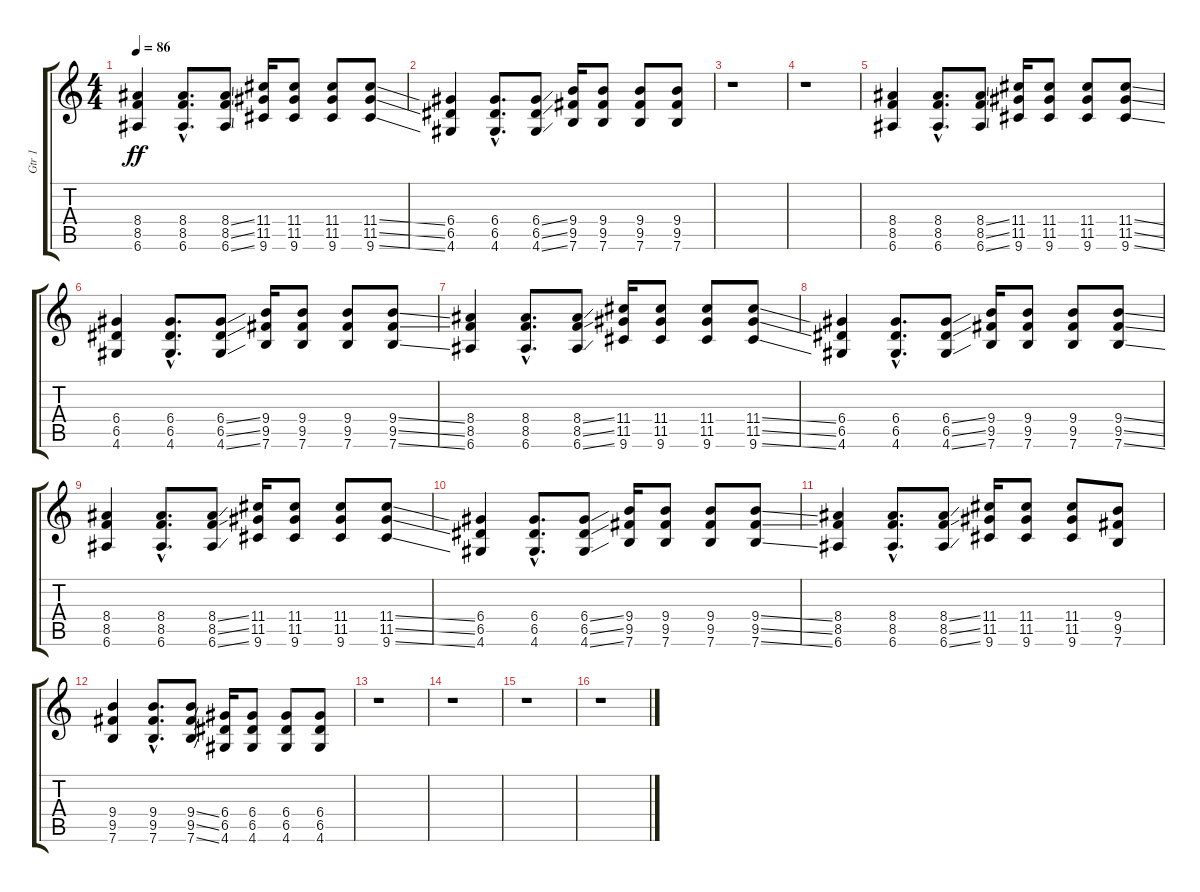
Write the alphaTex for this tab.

\track ("Gtr 1" "Gtr 1") {instrument acousticguitarsteel}
\staff {score tabs}
\tuning (E4 B3 G3 D3 A2 E2) {hide}
\ts (4 4)
\tempo 86
\clef g2
\ks c
(8.4 8.5 6.6).4{dy ff} (8.4{hac} 8.5{hac} 6.6{hac}).8{d} (8.4{ss} 8.5{ss} 6.6{ss}).8 (11.4 11.5 9.6).16 (11.4 11.5 9.6).8 (11.4 11.5 9.6).8 (11.4{ss} 11.5{ss} 9.6{ss}).8 |
(6.4 6.5 4.6).4 (6.4{hac} 6.5{hac} 4.6{hac}).8{d} (6.4{ss} 6.5{ss} 4.6{ss}).8 (9.4 9.5 7.6).16 (9.4 9.5 7.6).8 (9.4 9.5 7.6).8 (9.4 9.5 7.6).8 |
r.1 |
r.1 |
(8.4 8.5 6.6).4 (8.4{hac} 8.5{hac} 6.6{hac}).8{d} (8.4{ss} 8.5{ss} 6.6{ss}).8 (11.4 11.5 9.6).16 (11.4 11.5 9.6).8 (11.4 11.5 9.6).8 (11.4{ss} 11.5{ss} 9.6{ss}).8 |
(6.4 6.5 4.6).4 (6.4{hac} 6.5{hac} 4.6{hac}).8{d} (6.4{ss} 6.5{ss} 4.6{ss}).8 (9.4 9.5 7.6).16 (9.4 9.5 7.6).8 (9.4 9.5 7.6).8 (9.4{ss} 9.5{ss} 7.6{ss}).8 |
(8.4 8.5 6.6).4 (8.4{hac} 8.5{hac} 6.6{hac}).8{d} (8.4{ss} 8.5{ss} 6.6{ss}).8 (11.4 11.5 9.6).16 (11.4 11.5 9.6).8 (11.4 11.5 9.6).8 (11.4{ss} 11.5{ss} 9.6{ss}).8 |
(6.4 6.5 4.6).4 (6.4{hac} 6.5{hac} 4.6{hac}).8{d} (6.4{ss} 6.5{ss} 4.6{ss}).8 (9.4 9.5 7.6).16 (9.4 9.5 7.6).8 (9.4 9.5 7.6).8 (9.4{ss} 9.5{ss} 7.6{ss}).8 |
(8.4 8.5 6.6).4 (8.4{hac} 8.5{hac} 6.6{hac}).8{d} (8.4{ss} 8.5{ss} 6.6{ss}).8 (11.4 11.5 9.6).16 (11.4 11.5 9.6).8 (11.4 11.5 9.6).8 (11.4{ss} 11.5{ss} 9.6{ss}).8 |
(6.4 6.5 4.6).4 (6.4{hac} 6.5{hac} 4.6{hac}).8{d} (6.4{ss} 6.5{ss} 4.6{ss}).8 (9.4 9.5 7.6).16 (9.4 9.5 7.6).8 (9.4 9.5 7.6).8 (9.4{ss} 9.5{ss} 7.6{ss}).8 |
(8.4 8.5 6.6).4 (8.4{hac} 8.5{hac} 6.6{hac}).8{d} (8.4{ss} 8.5{ss} 6.6{ss}).8 (11.4 11.5 9.6).16 (11.4 11.5 9.6).8 (11.4 11.5 9.6).8 (9.4 9.5 7.6).8 |
(9.4 9.5 7.6).4 (9.4{hac} 9.5{hac} 7.6{hac}).8{d} (9.4{ss} 9.5{ss} 7.6{ss}).8 (6.4 6.5 4.6).16 (6.4 6.5 4.6).8 (6.4 6.5 4.6).8 (6.4 6.5 4.6).8 |
r.1 |
r.1 |
r.1 |
r.1
